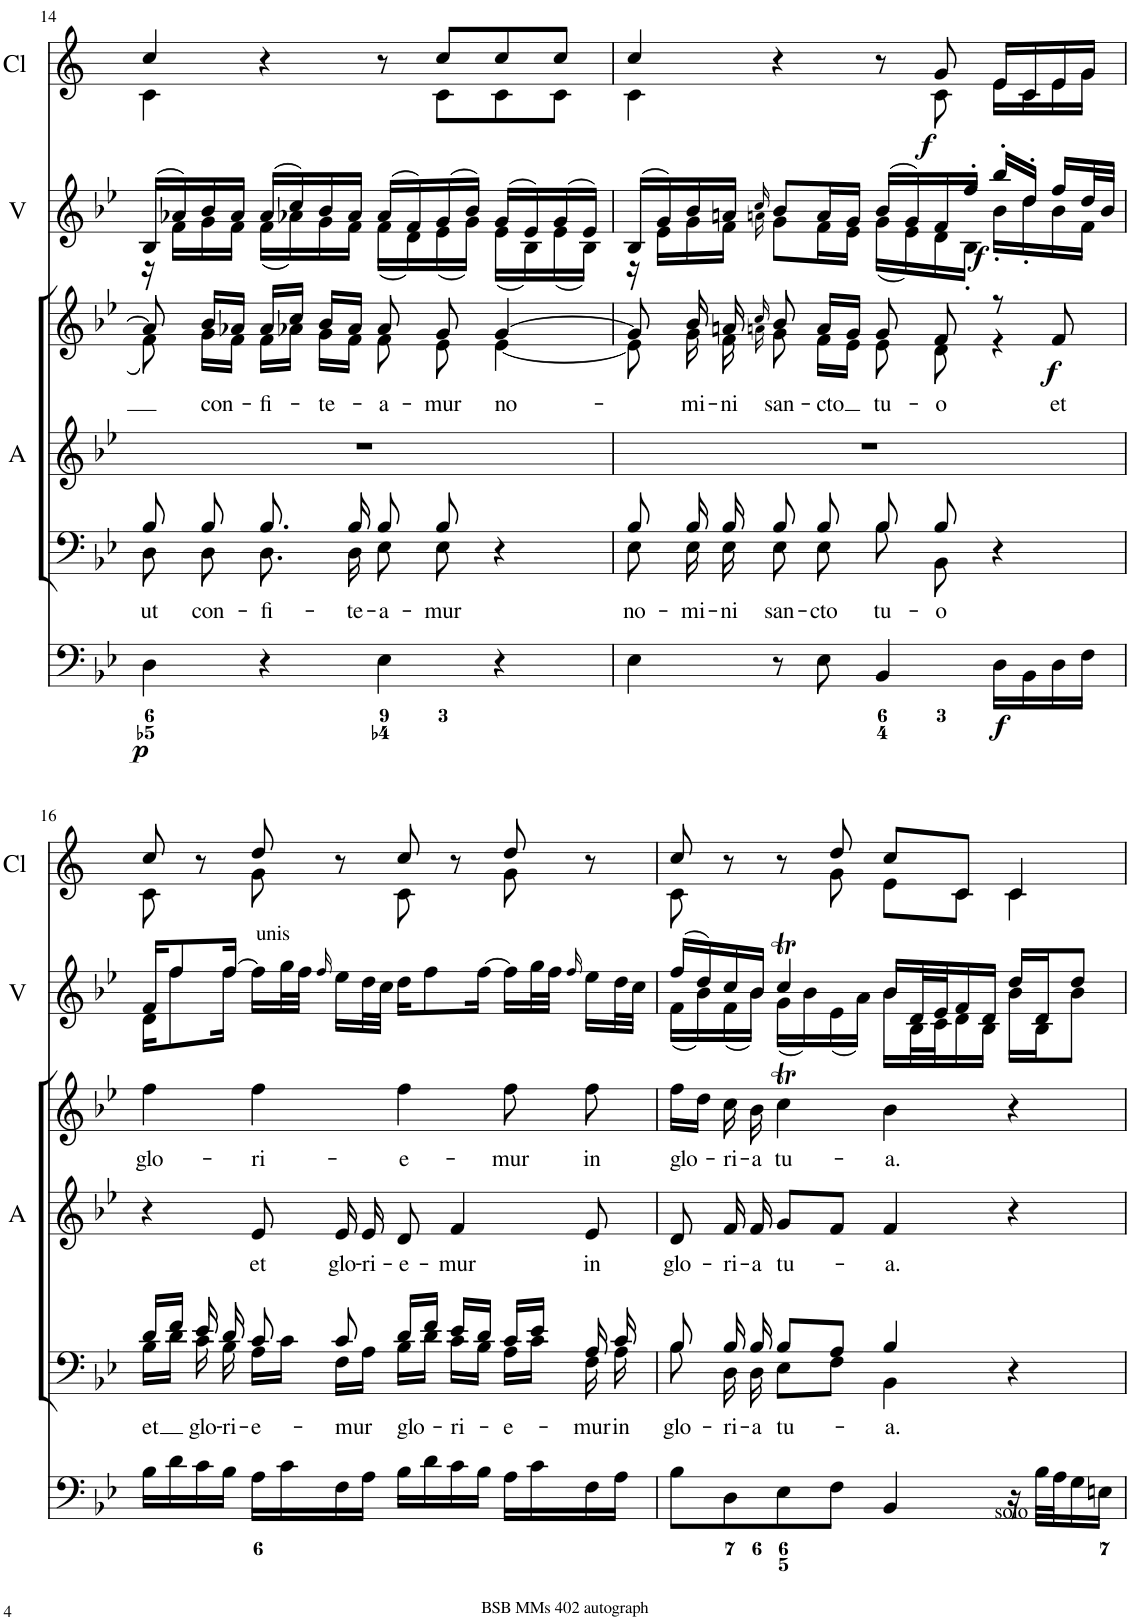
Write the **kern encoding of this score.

**kern	**dynam	**kern	**dynam	**kern	**dynam	**kern	**text	**kern	**text	**kern	**text	**dynam	**kern	**dynam	**kern	**dynam
*part8	*part8	*part7	*part7	*part6	*part6	*part5	*part5	*part4	*part4	*part3	*part3	*part3	*part2	*part2	*part1	*part1
*staff8	*staff8	*staff7	*staff7	*staff6	*staff6	*staff5	*staff5	*staff4	*staff4	*staff3	*staff3	*staff3	*staff2	*staff2	*staff1	*staff1
*I"Violin	*	*I"Violin	*	*I"Organ	*	*I"Voice	*	*I"Alto	*	*I"Voice	*	*	*I"2 Violini	*	*I"Cl in B[b]	*
*I'Vln.	*	*I'Vln.	*	*	*	*	*	*I'A	*	*	*	*	*I'V	*	*I'Cl	*
!!LO:PB:g=z
*clefG2	*	*clefG2	*	*clefF4	*	*clefF4	*	*clefG2	*	*clefG2	*	*	*clefG2	*	*clefG2	*
*	*	*	*	*	*	*	*	*	*	*	*	*	*	*	*Trd1c2	*
*k[]	*	*k[]	*	*k[b-e-]	*	*k[b-e-]	*	*k[b-e-]	*	*k[b-e-]	*	*	*k[b-e-]	*	*k[]	*
*M4/4	*	*M4/4	*	*M4/4	*	*M4/4	*	*M4/4	*	*M4/4	*	*	*M4/4	*	*M4/4	*
*met(c)	*	*met(c)	*	*met(c)	*	*met(c)	*	*met(c)	*	*met(c)	*	*	*met(c)	*	*met(c)	*
=14	=14	=14	=14	=14	=14	=14	=14	=14	=14	=14	=14	=14	=14	=14	=14	=14
*	*	*	*	*	*	*^	*	*	*	*	*	*	*	*	*	*
!	!	!	!	!	!LO:DY:b	!	!	!LO:LY:b	!	!	!	!	!	!	!	!	!
*	*	*	*	*	*	*	*	*	*	*	*^	*	*	*^	*	*^	*
16r	.	(16B-	.	4D\	p	8B-/	8D\	ut	1r	.	8a-/]	(8f\	.	.	(16B-/LL	16r	.	4cc/	4c\	.
16f	.	16a-X)	.	.	.	.	.	.	.	.	.	.	.	.	16a-X/)	16f\LL	.	.	.	.
!	!	!	!	!	!	!	!	!LO:LY:b	!	!	!	!	!LO:LY:b	!	!	!	!	!	!	!
16g	.	16b-	.	.	.	8B-/	8D\	con-	.	.	16b-/LL	16g\LL	con-	.	16b-/	16g\	.	.	.	.
16f	.	16a-	.	.	.	.	.	.	.	.	16a-X/JJ	16f\JJ	.	.	16a-/JJ	16f\JJ	.	.	.	.
!	!	!	!	!	!	!	!	!LO:LY:b	!	!	!	!	!LO:LY:b	!	!	!	!	!	!	!
(16f	.	(16a-	.	4r	.	8.B-/	8.D\	-fi-	.	.	16a-/LL	16f\LL	-fi-	.	(16a-/LL	(16f\LL	.	4r	4.ryy	.
16a-X)	.	16cc)	.	.	.	.	.	.	.	.	16cc/JJ	16a-X\JJ	.	.	16cc/)	16a-X\)	.	.	.	.
!	!	!	!	!	!	!	!	!	!	!	!	!	!LO:LY:b	!	!	!	!	!	!	!
16g	.	16b-	.	.	.	.	.	.	.	.	16b-/LL	16g\LL	-te-	.	16b-/	16g\	.	.	.	.
!	!	!	!	!	!	!	!	!LO:LY:b	!	!	!	!	!	!	!	!	!	!	!	!
16f	.	16a-	.	.	.	16B-/	16D\	-te-	.	.	16a-/JJ	16f\JJ	.	.	16a-/JJ	16f\JJ	.	.	.	.
!	!	!	!	!	!	!	!	!LO:LY:b	!	!	!	!	!LO:LY:b	!	!	!	!	!	!	!
(16f	.	(16a-	.	4E-\	.	8B-/	8E-\	-a-	.	.	8a-/	8f\	-a-	.	(16a-/LL	(16f\LL	.	8r	.	.
16d)	.	16f)	.	.	.	.	.	.	.	.	.	.	.	.	16f/)	16d\)	.	.	.	.
!	!	!	!	!	!	!	!	!LO:LY:b	!	!	!	!	!LO:LY:b	!	!	!	!	!	!	!
(16e-	.	(16g	.	.	.	8B-/	8E-\	-mur	.	.	8g/	8e-\	-mur	.	(16g/	(16e-\	.	8cc/L	8c\L	.
16g)	.	16b-)	.	.	.	.	.	.	.	.	.	.	.	.	16b-/JJ)	16g\JJ)	.	.	.	.
!	!	!	!	!	!	!	!	!	!	!	!	!	!LO:LY:b	!	!	!	!	!	!	!
(16e-	.	(16g	.	4r	.	4r	4ryy	.	.	.	[4g/	[4e-\	no-	.	(16g/LL	(16e-\LL	.	8cc/	8c\	.
16B-)	.	16e-)	.	.	.	.	.	.	.	.	.	.	.	.	16e-/)	16B-\)	.	.	.	.
(16e-	.	(16g	.	.	.	.	.	.	.	.	.	.	.	.	(16g/	(16e-\	.	8cc/J	8c\J	.
16B-)	.	16e-)	.	.	.	.	.	.	.	.	.	.	.	.	16e-/JJ)	16B-\JJ)	.	.	.	.
=15	=15	=15	=15	=15	=15	=15	=15	=15	=15	=15	=15	=15	=15	=15	=15	=15	=15	=15	=15	=15
!	!	!	!	!	!	!	!	!LO:LY:b	!	!	!	!	!	!	!	!	!	!	!	!
16r	.	(16B-	.	4E-\	.	8B-/	8E-\	no-	1r	.	8g/]	8e-\]	.	.	(16B-/LL	16r	.	4cc/	4c\	.
16e-	.	16g)	.	.	.	.	.	.	.	.	.	.	.	.	16g/)	16e-\LL	.	.	.	.
!	!	!	!	!	!	!	!	!LO:LY:b	!	!	!	!	!LO:LY:b	!	!	!	!	!	!	!
16g	.	16b-	.	.	.	16B-/	16E-\	-mi-	.	.	16b-/	16g\	-mi-	.	16b-/	16g\	.	.	.	.
!	!	!	!	!	!	!	!	!LO:LY:b	!	!	!	!	!LO:LY:b	!	!	!	!	!	!	!
16f	.	16an	.	.	.	16B-/	16E-\	-ni	.	.	16an/	16f\	-ni	.	16an/JJ	16f\JJ	.	.	.	.
16qan	.	16qcc	.	.	.	.	.	.	.	.	16qcc/	16qan\	.	.	16qcc/	16qan\	.	.	.	.
!	!	!	!	!	!	!	!	!LO:LY:b	!	!	!	!	!LO:LY:b	!	!	!	!	!	!	!
8g	.	8b-	.	8r	.	8B-/	8E-\	san-	.	.	8b-/	8g\	san-	.	8b-/L	8g\L	.	4r	4.ryy	.
!	!	!	!	!	!	!	!	!LO:LY:b	!	!	!	!	!LO:LY:b	!	!	!	!	!	!	!
16f	.	16a	.	8E-\	.	8B-/	8E-\	-cto	.	.	16a/LL	16f\LL	-cto	.	16a/L	16f\L	.	.	.	.
16e-	.	16g	.	.	.	.	.	.	.	.	16g/JJ	16e-\JJ	.	.	16g/JJ	16e-\JJ	.	.	.	.
!	!	!	!	!	!	!	!	!LO:LY:b	!	!	!	!	!LO:LY:b	!	!	!	!	!	!	!
(16g	.	(16b-LL	.	4BB-/	.	8B-/	8B-\	tu-	.	.	8g/	8e-\	tu-	.	(16b-/LL	(16g\LL	.	8r	.	.
16e-)	.	16g)	.	.	.	.	.	.	.	.	.	.	.	.	16g/)	16e-\)	.	.	.	.
!	!	!	!	!	!	!	!	!LO:LY:b	!	!	!	!	!LO:LY:b	!	!	!	!	!	!	!LO:DY:b
16d	.	16f	.	.	.	8B-/	8BB-\	-o	.	.	8f/	8d\	-o	.	16f/	16d\	.	8g/	8c\	f
!	!LO:DY:b	!	!LO:DY:b	!	!	!	!	!	!	!	!	!	!	!	!	!	!LO:DY:b	!	!	!
16B-	f	16ff'JJ	f	.	.	.	.	.	.	.	.	.	.	.	16ff'/JJ	16B-'\JJ	f	.	.	.
!	!	!	!	!	!LO:DY:b	!	!	!	!	!	!	!	!	!	!	!	!	!	!	!
16b-	.	16bb-'LL	.	16D\LL	f	4r	4ryy	.	.	.	8r	4r	.	.	16bb-'/LL	16b-'\LL	.	16e/LL	16e\LL	.
16dd	.	16dd'JJ	.	16BB-\	.	.	.	.	.	.	.	.	.	.	16dd'/JJ	16dd'\	.	16c/	16c\	.
!	!	!	!	!	!	!	!	!	!	!	!	!	!LO:LY:b	!LO:DY:b	!	!	!	!	!	!
16b-	.	16ff	.	16D\	.	.	.	.	.	.	8f/	.	et	f	16ff/LL	16b-\	.	16e/	16e\	.
16f	.	32dd	.	16F\JJ	.	.	.	.	.	.	.	.	.	.	32dd/L	16f\JJ	.	16g/JJ	16g\JJ	.
.	.	32b-	.	.	.	.	.	.	.	.	.	.	.	.	32b-/JJJ	.	.	.	.	.
*	*	*	*	*	*	*	*	*	*	*	*v	*v	*	*	*	*	*	*	*	*
!!LO:LB:g=z	!!
=16	=16	=16	=16	=16	=16	=16	=16	=16	=16	=16	=16	=16	=16	=16	=16	=16	=16	=16	=16
!	!	!	!	!	!	!	!	!LO:LY:b	!	!	!	!LO:LY:b	!	!	!	!	!	!	!
16d	.	16f	.	16B-\LL	.	16d/LL	16B-\LL	et	4r	.	4ff\	glo-	.	16f/KL	16d\KL	.	8cc/	8c\	.
8ff	.	8ff	.	16d\	.	16f/JJ	16d\JJ	.	.	.	.	.	.	8ff/	8ff\	.	.	.	.
!	!	!	!	!	!	!	!	!LO:LY:b	!	!	!	!	!	!	!	!	!	!	!
.	.	.	.	16c\	.	16e-/	16c\	glo-	.	.	.	.	.	.	.	.	8r	8ryy	.
!	!	!	!	!	!	!	!	!LO:LY:b	!	!	!	!	!	!	!	!	!	!	!
16ff	.	16ff	.	16B-\JJ	.	16d/	16B-\	-ri-	.	.	.	.	.	[16ff/Jk	16ff\Jk	.	.	.	.
!	!	!	!	!	!	!	!	!	!	!	!	!	!	!LO:TX:a:t=unis	!	!	!	!	!
!	!	!LO:TX:a:t=unis	!	!	!	!	!	!	!	!	!	!	!	!	!	!	!	!	!
!LO:TX:a:t=unis	!	!	!	!	!	!	!	!	!	!	!	!	!	!	!	!	!	!	!
!	!	!	!	!	!	!	!	!LO:LY:b	!	!LO:LY:b	!	!LO:LY:b	!	!	!	!	!	!	!
16ffLL	.	16ffLL	.	16A\LL	.	8c/	16A\LL	-e-	8e-/	et	4ff\	-ri-	.	16ff\LL]	2.ryy	.	8dd/	8g\	.
32ggL	.	32ggL	.	16c\	.	.	16c\JJ	.	.	.	.	.	.	32gg\L	.	.	.	.	.
32ffJJJ	.	32ffJJJ	.	.	.	.	.	.	.	.	.	.	.	32ff\JJJ	.	.	.	.	.
16qff	.	16qff	.	.	.	.	.	.	.	.	.	.	.	16qff/	.	.	.	.	.
!	!	!	!	!	!	!	!	!LO:LY:b	!	!LO:LY:b	!	!	!	!	!	!	!	!	!
16ee-	.	16ee-	.	16F\	.	8c/	16F\LL	-mur	16e-/	glo-	.	.	.	16ee-\LL	.	.	8r	8ryy	.
!	!	!	!	!	!	!	!	!	!	!LO:LY:b	!	!	!	!	!	!	!	!	!
32dd	.	32dd	.	16A\JJ	.	.	16A\JJ	.	16e-/	-ri-	.	.	.	32dd\L	.	.	.	.	.
32cc	.	32cc	.	.	.	.	.	.	.	.	.	.	.	32cc\JJJ	.	.	.	.	.
!	!	!	!	!	!	!	!	!LO:LY:b	!	!LO:LY:b	!	!LO:LY:b	!	!	!	!	!	!	!
16ddKL	.	16ddKL	.	16B-\LL	.	16d/LL	16B-\LL	glo-	8d/	-e-	4ff\	-e-	.	16dd\KL	.	.	8cc/	8c\	.
8ff	.	8ff	.	16d\	.	16f/JJ	16d\JJ	.	.	.	.	.	.	8ff\	.	.	.	.	.
!	!	!	!	!	!	!	!	!LO:LY:b	!	!LO:LY:b	!	!	!	!	!	!	!	!	!
.	.	.	.	16c\	.	16e-/LL	16c\LL	-ri-	4f/	-mur	.	.	.	.	.	.	8r	8ryy	.
[16ffJk	.	[16ffJk	.	16B-\JJ	.	16d/JJ	16B-\JJ	.	.	.	.	.	.	[16ff\Jk	.	.	.	.	.
!	!	!	!	!	!	!	!	!LO:LY:b	!	!	!	!LO:LY:b	!	!	!	!	!	!	!
16ffLL]	.	16ffLL]	.	16A\LL	.	16c/LL	16A\LL	-e-	.	.	8ff\	-mur	.	16ff\LL]	.	.	8dd/	8g\	.
32ggL	.	32ggL	.	16c\	.	16e-/JJ	16c\JJ	.	.	.	.	.	.	32gg\L	.	.	.	.	.
32ffJJJ	.	32ffJJJ	.	.	.	.	.	.	.	.	.	.	.	32ff\JJJ	.	.	.	.	.
16qff	.	16qff	.	.	.	.	.	.	.	.	.	.	.	16qff/	.	.	.	.	.
!	!	!	!	!	!	!	!	!LO:LY:b	!	!LO:LY:b	!	!LO:LY:b	!	!	!	!	!	!	!
16ee-	.	16ee-	.	16F\	.	16A/	16F\	-mur	8e-/	in	8ff\	in	.	16ee-\LL	.	.	8r	8ryy	.
!	!	!	!	!	!	!	!	!LO:LY:b	!	!	!	!	!	!	!	!	!	!	!
32dd	.	32dd	.	16A\JJ	.	16c/	16A\	in	.	.	.	.	.	32dd\L	.	.	.	.	.
32cc	.	32cc	.	.	.	.	.	.	.	.	.	.	.	32cc\JJJ	.	.	.	.	.
=17	=17	=17	=17	=17	=17	=17	=17	=17	=17	=17	=17	=17	=17	=17	=17	=17	=17	=17	=17
!	!	!LO:TX:a:t=div	!	!	!	!	!	!	!	!	!	!	!	!	!	!	!	!	!
!LO:TX:a:t=div	!	!	!	!	!	!	!	!	!	!	!	!	!	!	!	!	!	!	!
!	!	!	!	!	!	!	!	!LO:LY:b	!	!LO:LY:b	!	!LO:LY:b	!	!	!	!	!	!	!
(16f	.	(16ff	.	8B-\L	.	8B-/	8B-\	glo-	8d/	glo-	16ff\LL	glo-	.	(16ff/LL	(16f\LL	.	8cc/	8c\	.
16b-)	.	16dd)	.	.	.	.	.	.	.	.	16dd\JJ	.	.	16dd/)	16b-\)	.	.	.	.
!	!	!	!	!	!	!	!	!LO:LY:b	!	!LO:LY:b	!	!LO:LY:b	!	!	!	!	!	!	!
(16f	.	16cc	.	8D\	.	16B-/	16D\	-ri-	16f/	-ri-	16cc\	-ri-	.	16cc/	(16f\	.	8r	4ryy	.
!	!	!	!	!	!	!	!	!LO:LY:b	!	!LO:LY:b	!	!LO:LY:b	!	!	!	!	!	!	!
16b-)	.	16b-	.	.	.	16B-/	16D\	-a	16f/	-a	16b-\	-a	.	16b-/JJ	16b-\JJ)	.	.	.	.
!	!	!	!	!	!	!	!	!LO:LY:b	!	!LO:LY:b	!	!LO:LY:b	!	!	!	!	!	!	!
(16g	.	4ccT	.	8E-\	.	8B-/L	8E-\L	tu-	8g/L	tu-	4ccT\	tu-	.	4ccT/	(16g\LL	.	8r	.	.
16b-)	.	.	.	.	.	.	.	.	.	.	.	.	.	.	16b-\)	.	.	.	.
(16e-	.	.	.	8F\J	.	8A/J	8F\J	.	8f/J	.	.	.	.	.	(16e-\	.	8dd/	8g\	.
16a)	.	.	.	.	.	.	.	.	.	.	.	.	.	.	16a\JJ)	.	.	.	.
!	!	!	!	!	!	!	!	!LO:LY:b	!	!LO:LY:b	!	!LO:LY:b	!	!	!	!	!	!	!
16b-	.	16b-	.	4BB-/	.	4B-/	4BB-\	-a.	4f/	-a.	4b-\	-a.	.	16b-/LL	16b-\LL	.	8cc/L	8e\L	.
32B-	.	32d	.	.	.	.	.	.	.	.	.	.	.	32d/L	32B-\L	.	.	.	.
32c	.	32e-	.	.	.	.	.	.	.	.	.	.	.	32e-/J	32c\J	.	.	.	.
16d	.	16f	.	.	.	.	.	.	.	.	.	.	.	16f/	16d\	.	8c/J	8c\J	.
16B-	.	16d	.	.	.	.	.	.	.	.	.	.	.	16d/JJ	16B-\JJ	.	.	.	.
16b-	.	16dd	.	16r	.	4r	4ryy	.	4r	.	4r	.	.	16dd/LL	16b-\LL	.	4c/	4c\	.
!	!	!	!	!LO:TX:a:t=solo	!	!	!	!	!	!	!	!	!	!	!	!	!	!	!
16B-	.	16d	.	32B-\LLL	.	.	.	.	.	.	.	.	.	16d/J	16B-\J	.	.	.	.
.	.	.	.	32A\J	.	.	.	.	.	.	.	.	.	.	.	.	.	.	.
8b-	.	8dd	.	16G\	.	.	.	.	.	.	.	.	.	8dd/J	8b-\J	.	.	.	.
.	.	.	.	16En\JJ	.	.	.	.	.	.	.	.	.	.	.	.	.	.	.
*	*	*	*	*	*	*	*	*	*	*	*	*	*	*v	*v	*	*	*	*
*	*	*	*	*	*	*v	*v	*	*	*	*	*	*	*	*	*v	*v	*
=	=	=	=	=	=	=	=	=	=	=	=	=	=	=	=	=
*-	*-	*-	*-	*-	*-	*-	*-	*-	*-	*-	*-	*-	*-	*-	*-	*-
